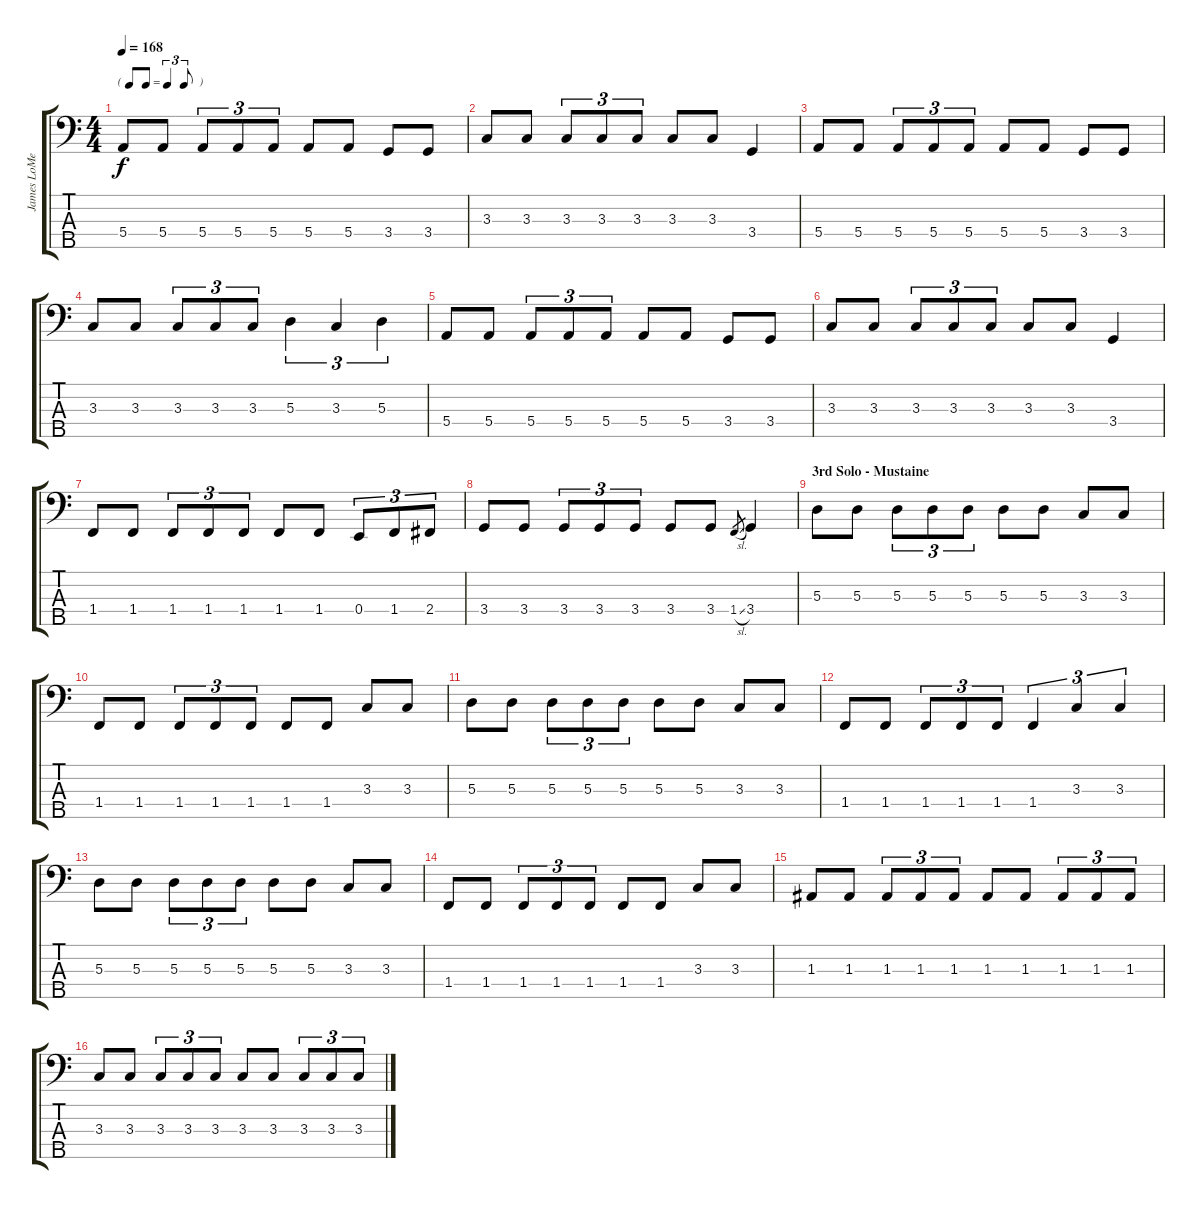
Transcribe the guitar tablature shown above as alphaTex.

\track ("James LoMenzo" "James LoMe") {instrument electricbasspick}
\staff {score tabs}
\tuning (G2 D2 A1 E1 B0) {hide}
\ts (4 4)
\tf triplet8th
\tempo 168
\clef f4
\ks c
5.4.8{dy f} 5.4.8 5.4.8{tu (3 2)} 5.4.8{tu (3 2)} 5.4.8{tu (3 2)} 5.4.8 5.4.8 3.4.8 3.4.8 |
3.3.8 3.3.8 3.3.8{tu (3 2)} 3.3.8{tu (3 2)} 3.3.8{tu (3 2)} 3.3.8 3.3.8 3.4.4 |
5.4.8 5.4.8 5.4.8{tu (3 2)} 5.4.8{tu (3 2)} 5.4.8{tu (3 2)} 5.4.8 5.4.8 3.4.8 3.4.8 |
3.3.8 3.3.8 3.3.8{tu (3 2)} 3.3.8{tu (3 2)} 3.3.8{tu (3 2)} 5.3.4{tu (3 2)} 3.3.4{tu (3 2)} 5.3.4{tu (3 2)} |
5.4.8 5.4.8 5.4.8{tu (3 2)} 5.4.8{tu (3 2)} 5.4.8{tu (3 2)} 5.4.8 5.4.8 3.4.8 3.4.8 |
3.3.8 3.3.8 3.3.8{tu (3 2)} 3.3.8{tu (3 2)} 3.3.8{tu (3 2)} 3.3.8 3.3.8 3.4.4 |
1.4.8 1.4.8 1.4.8{tu (3 2)} 1.4.8{tu (3 2)} 1.4.8{tu (3 2)} 1.4.8 1.4.8 0.4.8{tu (3 2)} 1.4.8{tu (3 2)} 2.4.8{tu (3 2)} |
3.4.8 3.4.8 3.4.8{tu (3 2)} 3.4.8{tu (3 2)} 3.4.8{tu (3 2)} 3.4.8 3.4.8 1.4{sl}.8{gr} 3.4.4 |
\section ("" "3rd Solo - Mustaine")
5.3.8 5.3.8 5.3.8{tu (3 2)} 5.3.8{tu (3 2)} 5.3.8{tu (3 2)} 5.3.8 5.3.8 3.3.8 3.3.8 |
1.4.8 1.4.8 1.4.8{tu (3 2)} 1.4.8{tu (3 2)} 1.4.8{tu (3 2)} 1.4.8 1.4.8 3.3.8 3.3.8 |
5.3.8 5.3.8 5.3.8{tu (3 2)} 5.3.8{tu (3 2)} 5.3.8{tu (3 2)} 5.3.8 5.3.8 3.3.8 3.3.8 |
1.4.8 1.4.8 1.4.8{tu (3 2)} 1.4.8{tu (3 2)} 1.4.8{tu (3 2)} 1.4.4{tu (3 2)} 3.3.4{tu (3 2)} 3.3.4{tu (3 2)} |
5.3.8 5.3.8 5.3.8{tu (3 2)} 5.3.8{tu (3 2)} 5.3.8{tu (3 2)} 5.3.8 5.3.8 3.3.8 3.3.8 |
1.4.8 1.4.8 1.4.8{tu (3 2)} 1.4.8{tu (3 2)} 1.4.8{tu (3 2)} 1.4.8 1.4.8 3.3.8 3.3.8 |
1.3.8 1.3.8 1.3.8{tu (3 2)} 1.3.8{tu (3 2)} 1.3.8{tu (3 2)} 1.3.8 1.3.8 1.3.8{tu (3 2)} 1.3.8{tu (3 2)} 1.3.8{tu (3 2)} |
3.3.8 3.3.8 3.3.8{tu (3 2)} 3.3.8{tu (3 2)} 3.3.8{tu (3 2)} 3.3.8 3.3.8 3.3.8{tu (3 2)} 3.3.8{tu (3 2)} 3.3.8{tu (3 2)}
